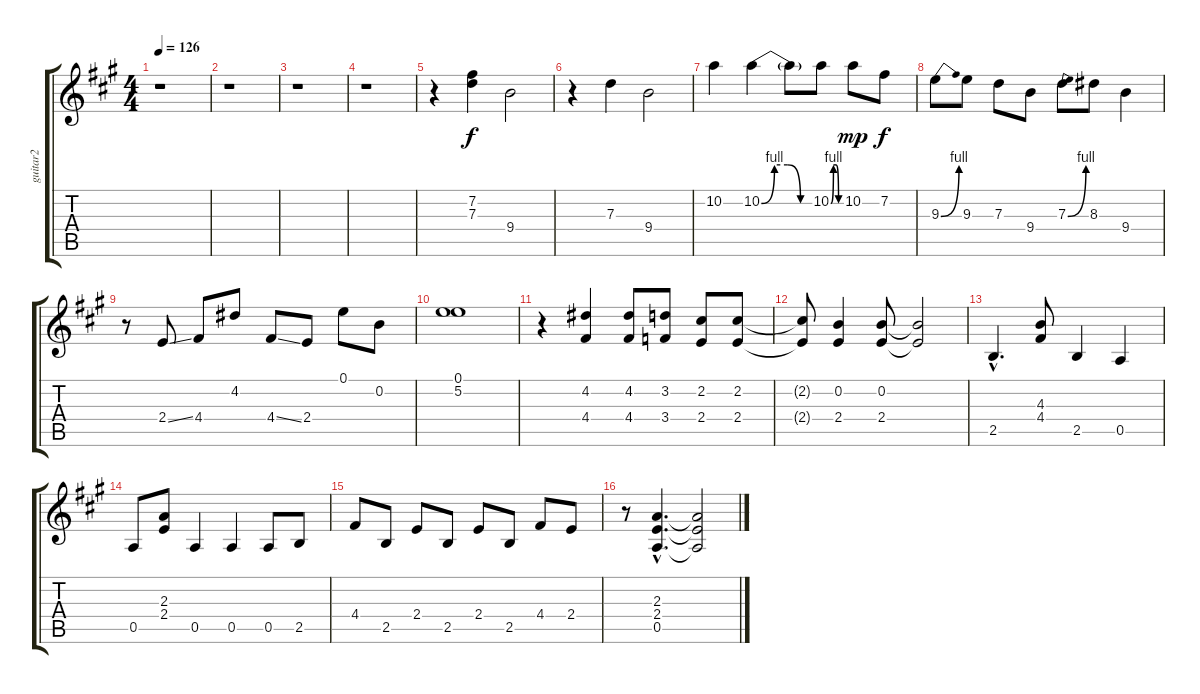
\track ("guitar2" "guitar2") {instrument overdrivenguitar}
\staff {score tabs}
\tuning (E4 B3 G3 D3 A2 E2) {hide}
\ts (4 4)
\tempo 126
\clef g2
\ks a
r.1{dy f} |
r.1 |
r.1 |
r.1 |
r.4 (7.2 7.3).4{balance 10} 9.4.2 |
r.4 7.3.4 9.4.2 |
10.2.4 10.2{be (custom 0 0 15 4 30 4 45 0 60 0)}.4 10.2{t}.8 10.2{be (custom 0 0 15 4 30 4 45 0 60 0)}.8 10.2.8{dy mp} 7.2.8{dy f} |
9.3{be (bend 0 0 60 4)}.8 9.3.8 7.3.8 9.4.8 7.3{be (bend 0 0 60 4)}.8 8.3.8 9.4.4 |
r.8 2.4{ss}.8 4.4.8 4.2.8 4.4{ss}.8 2.4.8 0.1.8 0.2.8 |
(0.1 5.2).1 |
r.4 (4.2 4.4).4 (4.2 4.4).8 (3.2 3.4).8 (2.2 2.4).8 (2.2 2.4).8 |
(2.2{t} 2.4{t}).8 (0.2 2.4).4 (0.2 2.4).8 (0.2{t} 2.4{t}).2 |
2.5{hac}.4{d} (4.3 4.4).8 2.5.4 0.5.4 |
0.5.8 (2.3 2.4).8 0.5.4 0.5.4 0.5.8 2.5.8 |
4.4.8 2.5.8 2.4.8 2.5.8 2.4.8 2.5.8 4.4.8 2.4.8 |
r.8 (2.3{hac} 2.4{hac} 0.5{hac}).4{d} (2.3{t} 2.4{t} 0.5{t}).2
